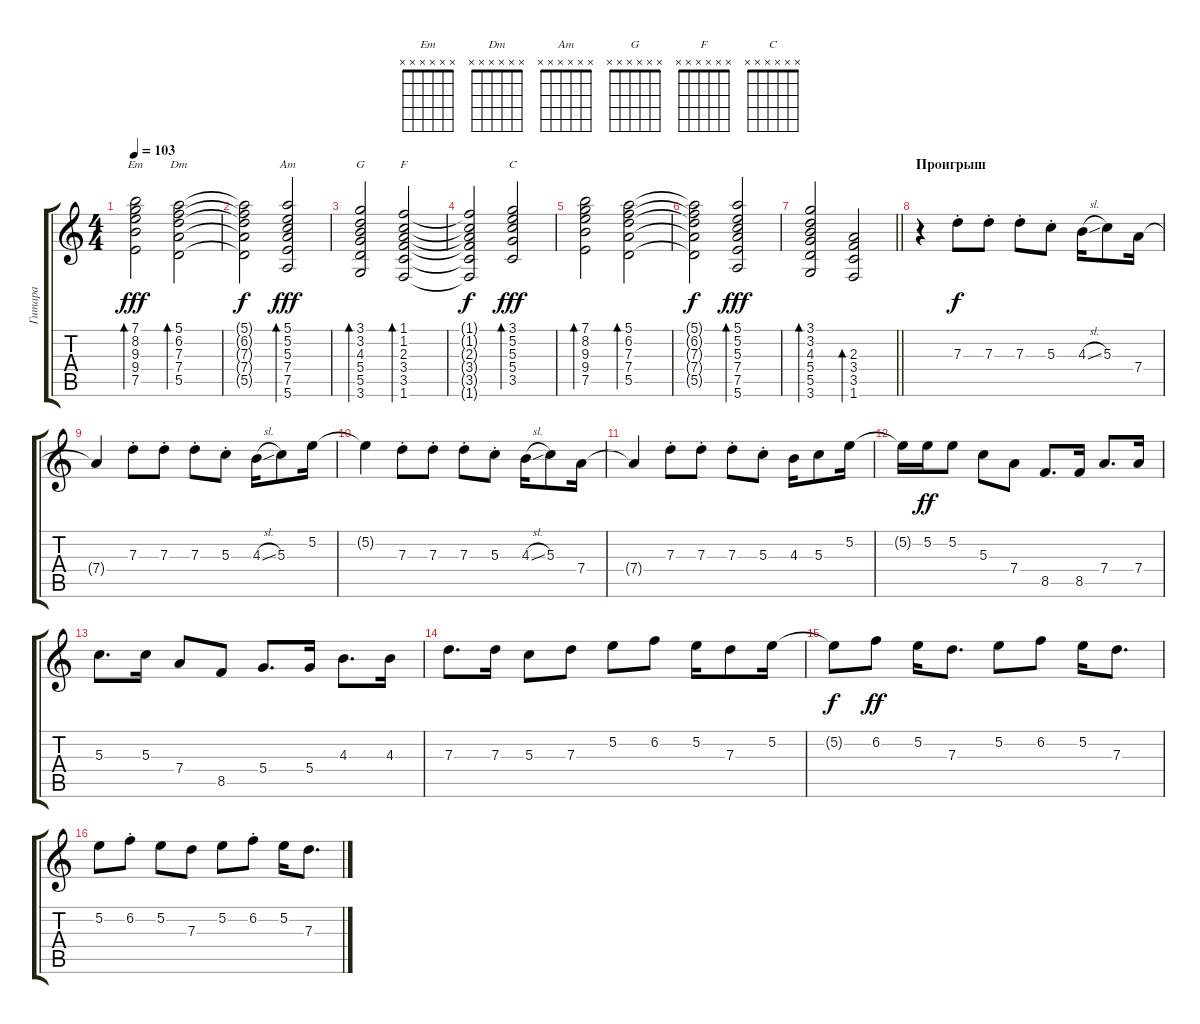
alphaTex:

\track ("Гитара" "Гитара") {instrument electricguitarjazz}
\staff {score tabs}
\tuning (E4 B3 G3 D3 A2 E2) {hide}
\chord ("Em" x x x x x x)
\chord ("Dm" x x x x x x)
\chord ("Am" x x x x x x)
\chord ("G" x x x x x x)
\chord ("F" x x x x x x)
\chord ("C" x x x x x x)
\ts (4 4)
\tempo 103
\clef g2
\ks c
(7.1 8.2 9.3 9.4 7.5).2{bd 60 ch "Em" dy fff} (5.1 6.2 7.3 7.4 5.5).2{bd 60 ch "Dm"} |
(5.1{t} 6.2{t} 7.3{t} 7.4{t} 5.5{t}).2{dy f} (5.1 5.2 5.3 7.4 7.5 5.6).2{bd 60 ch "Am" dy fff} |
(3.1 3.2 4.3 5.4 5.5 3.6).2{bd 60 ch "G"} (1.1 1.2 2.3 3.4 3.5 1.6).2{bd 60 ch "F"} |
(1.1{t} 1.2{t} 2.3{t} 3.4{t} 3.5{t} 1.6{t}).2{dy f} (3.1 5.2 5.3 5.4 3.5).2{bd 60 ch "C" dy fff volume 10} |
(7.1 8.2 9.3 9.4 7.5).2{bd 60} (5.1 6.2 7.3 7.4 5.5).2{bd 60} |
(5.1{t} 6.2{t} 7.3{t} 7.4{t} 5.5{t}).2{dy f} (5.1 5.2 5.3 7.4 7.5 5.6).2{bd 60 dy fff} |
\barLineRight lightlight
(3.1 3.2 4.3 5.4 5.5 3.6).2{bd 60} (2.3 3.4 3.5 1.6).2{bd 60} |
\section ("" "Проигрыш")
r.4{volume 16} 7.3{st}.8{dy f} 7.3{st}.8 7.3{st}.8 5.3{st}.8 4.3{sl}.16 5.3.8 7.4.16 |
7.4{t}.4 7.3{st}.8 7.3{st}.8 7.3{st}.8 5.3{st}.8 4.3{sl}.16 5.3.8 5.2.16 |
5.2{t}.4 7.3{st}.8 7.3{st}.8 7.3{st}.8 5.3{st}.8 4.3{sl}.16 5.3.8 7.4.16 |
7.4{t}.4 7.3{st}.8 7.3{st}.8 7.3{st}.8 5.3{st}.8 4.3.16 5.3.8 5.2.16 |
5.2{t}.16 5.2.16{dy ff} 5.2.8 5.3.8 7.4.8 8.5.8{d} 8.5.16 7.4.8{d} 7.4.16 |
5.3.8{d} 5.3.16 7.4.8 8.5.8 5.4.8{d} 5.4.16 4.3.8{d} 4.3.16 |
7.3.8{d} 7.3.16 5.3.8 7.3.8 5.2.8 6.2.8 5.2.16 7.3.8 5.2.16 |
5.2{t}.8{dy f} 6.2.8{dy ff} 5.2.16 7.3.8{d} 5.2.8 6.2.8 5.2.16 7.3.8{d} |
5.2.8 6.2{st}.8 5.2.8 7.3.8 5.2.8 6.2{st}.8 5.2.16 7.3.8{d}
